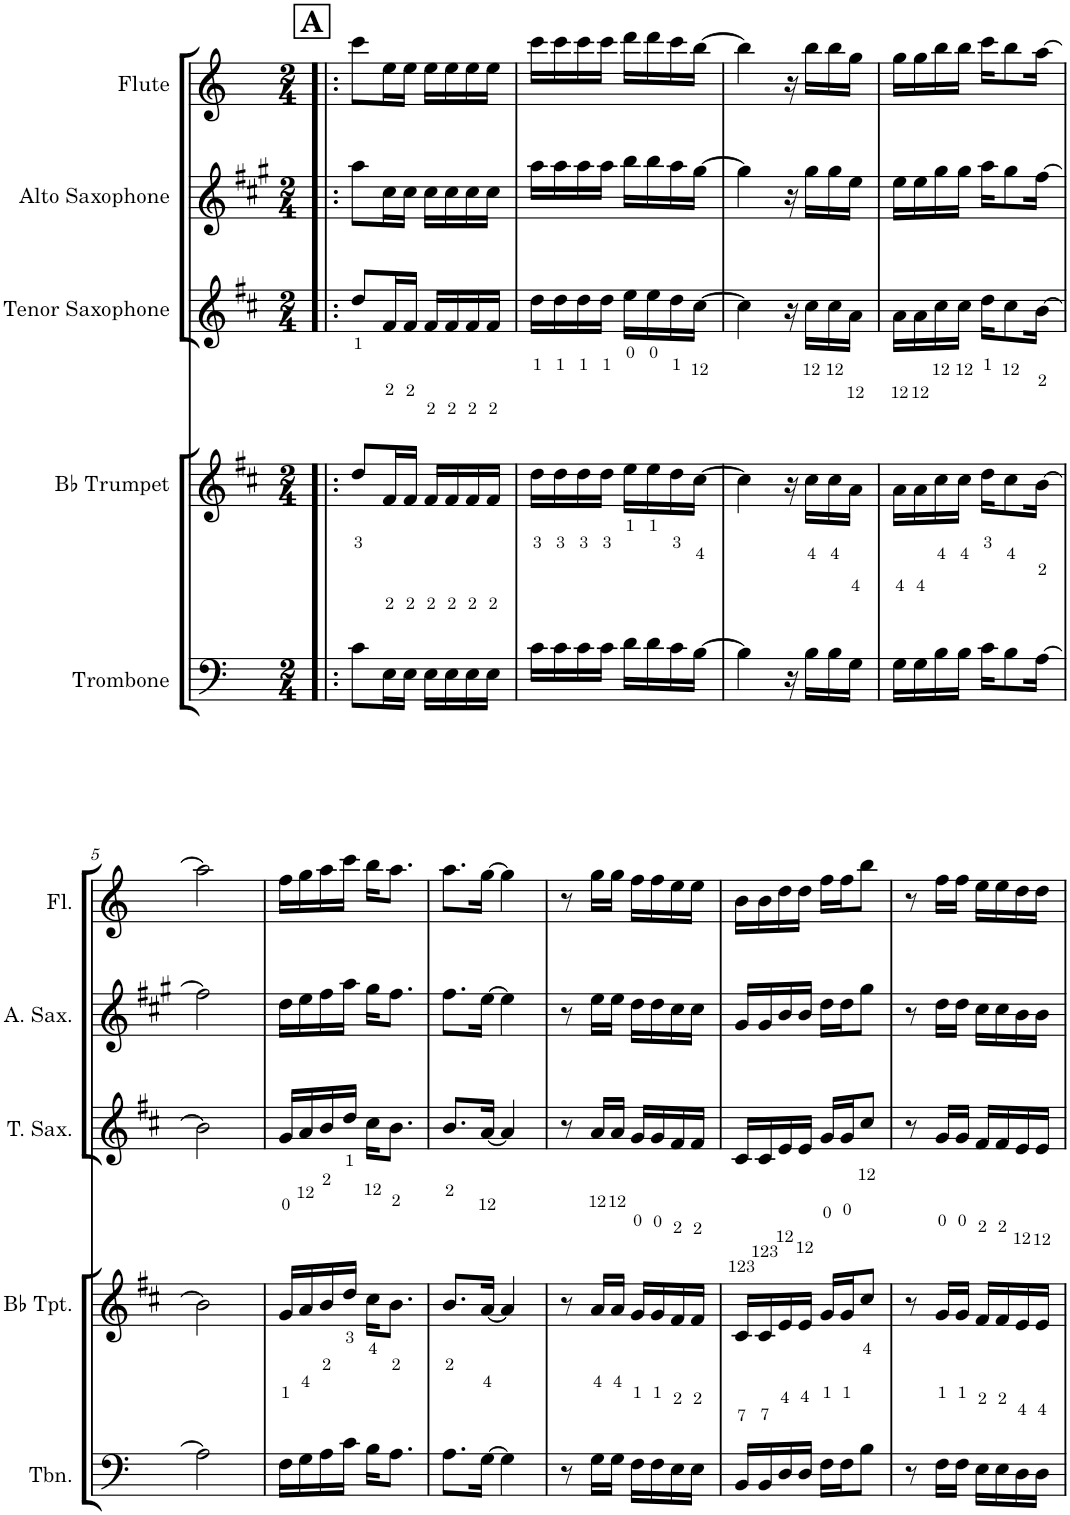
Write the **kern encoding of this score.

**kern	**kern	**kern	**kern	**kern
*part5	*part4	*part3	*part2	*part1
*staff5	*staff4	*staff3	*staff2	*staff1
*I"Trombone	*I"Bb Trumpet	*I"Tenor Saxophone	*I"Alto Saxophone	*I"Flute
*I'Tbn.	*I'Bb Tpt.	*I'T. Sax.	*I'A. Sax.	*I'Fl.
*clefF4	*clefG2	*clefG2	*clefG2	*clefG2
*	*Trd1c2	*Trd8c14	*Trd5c9	*
*k[]	*k[f#c#]	*k[f#c#]	*k[f#c#g#]	*k[]
*M2/4	*M2/4	*M2/4	*M2/4	*M2/4
!!LO:REH:place=s1:a:B:cj:fs=14:t=A
=1!|:	=1!|:	=1!|:	=1!|:	=1!|:
8c\L	8dd/L	8dd/L	8aa\L	8ccc\L
16E\L	16f#/L	16f#/L	16cc#\L	16ee\L
16E\JJ	16f#/JJ	16f#/JJ	16cc#\JJ	16ee\JJ
16E\LL	16f#/LL	16f#/LL	16cc#\LL	16ee\LL
16E\	16f#/	16f#/	16cc#\	16ee\
16E\	16f#/	16f#/	16cc#\	16ee\
16E\JJ	16f#/JJ	16f#/JJ	16cc#\JJ	16ee\JJ
=2	=2	=2	=2	=2
16c\LL	16dd\LL	16dd\LL	16aa\LL	16ccc\LL
16c\	16dd\	16dd\	16aa\	16ccc\
16c\	16dd\	16dd\	16aa\	16ccc\
16c\JJ	16dd\JJ	16dd\JJ	16aa\JJ	16ccc\JJ
16d\LL	16ee\LL	16ee\LL	16bb\LL	16ddd\LL
16d\	16ee\	16ee\	16bb\	16ddd\
16c\	16dd\	16dd\	16aa\	16ccc\
[16B\JJ	[16cc#\JJ	[16cc#\JJ	[16gg#\JJ	[16bb\JJ
=3	=3	=3	=3	=3
4B\]	4cc#\]	4cc#\]	4gg#\]	4bb\]
16r	16r	16r	16r	16r
16B\LL	16cc#\LL	16cc#\LL	16gg#\LL	16bb\LL
16B\	16cc#\	16cc#\	16gg#\	16bb\
16G\JJ	16a\JJ	16a\JJ	16ee\JJ	16gg\JJ
=4	=4	=4	=4	=4
16G\LL	16a\LL	16a\LL	16ee\LL	16gg\LL
16G\	16a\	16a\	16ee\	16gg\
16B\	16cc#\	16cc#\	16gg#\	16bb\
16B\JJ	16cc#\JJ	16cc#\JJ	16gg#\JJ	16bb\JJ
16c\KL	16dd\KL	16dd\KL	16aa\KL	16ccc\KL
8B\	8cc#\	8cc#\	8gg#\	8bb\
[16A\Jk	[16b\Jk	[16b\Jk	[16ff#\Jk	[16aa\Jk
!!LO:LB:g=z
=5	=5	=5	=5	=5
2A\]	2b\]	2b\]	2ff#\]	2aa\]
=6	=6	=6	=6	=6
16F\LL	16g/LL	16g/LL	16dd\LL	16ff\LL
16G\	16a/	16a/	16ee\	16gg\
16A\	16b/	16b/	16ff#\	16aa\
16c\JJ	16dd/JJ	16dd/JJ	16aa\JJ	16ccc\JJ
16B\KL	16cc#\KL	16cc#\KL	16gg#\KL	16bb\KL
8.A\J	8.b\J	8.b\J	8.ff#\J	8.aa\J
=7	=7	=7	=7	=7
8.A\L	8.b/L	8.b/L	8.ff#\L	8.aa\L
[16G\Jk	[16a/Jk	[16a/Jk	[16ee\Jk	[16gg\Jk
4G\]	4a/]	4a/]	4ee\]	4gg\]
=8	=8	=8	=8	=8
8r	8r	8r	8r	8r
16G\LL	16a/LL	16a/LL	16ee\LL	16gg\LL
16G\JJ	16a/JJ	16a/JJ	16ee\JJ	16gg\JJ
16F\LL	16g/LL	16g/LL	16dd\LL	16ff\LL
16F\	16g/	16g/	16dd\	16ff\
16E\	16f#/	16f#/	16cc#\	16ee\
16E\JJ	16f#/JJ	16f#/JJ	16cc#\JJ	16ee\JJ
=9	=9	=9	=9	=9
16BB/LL	16c#/LL	16c#/LL	16g#/LL	16b\LL
16BB/	16c#/	16c#/	16g#/	16b\
16D/	16e/	16e/	16b/	16dd\
16D/JJ	16e/JJ	16e/JJ	16b/JJ	16dd\JJ
16F\LL	16g/LL	16g/LL	16dd\LL	16ff\LL
16F\J	16g/J	16g/J	16dd\J	16ff\J
8B\J	8cc#/J	8cc#/J	8gg#\J	8bb\J
=10	=10	=10	=10	=10
8r	8r	8r	8r	8r
16F\LL	16g/LL	16g/LL	16dd\LL	16ff\LL
16F\JJ	16g/JJ	16g/JJ	16dd\JJ	16ff\JJ
16E\LL	16f#/LL	16f#/LL	16cc#\LL	16ee\LL
16E\	16f#/	16f#/	16cc#\	16ee\
16D\	16e/	16e/	16b\	16dd\
16D\JJ	16e/JJ	16e/JJ	16b\JJ	16dd\JJ
=	=	=	=	=
*-	*-	*-	*-	*-
